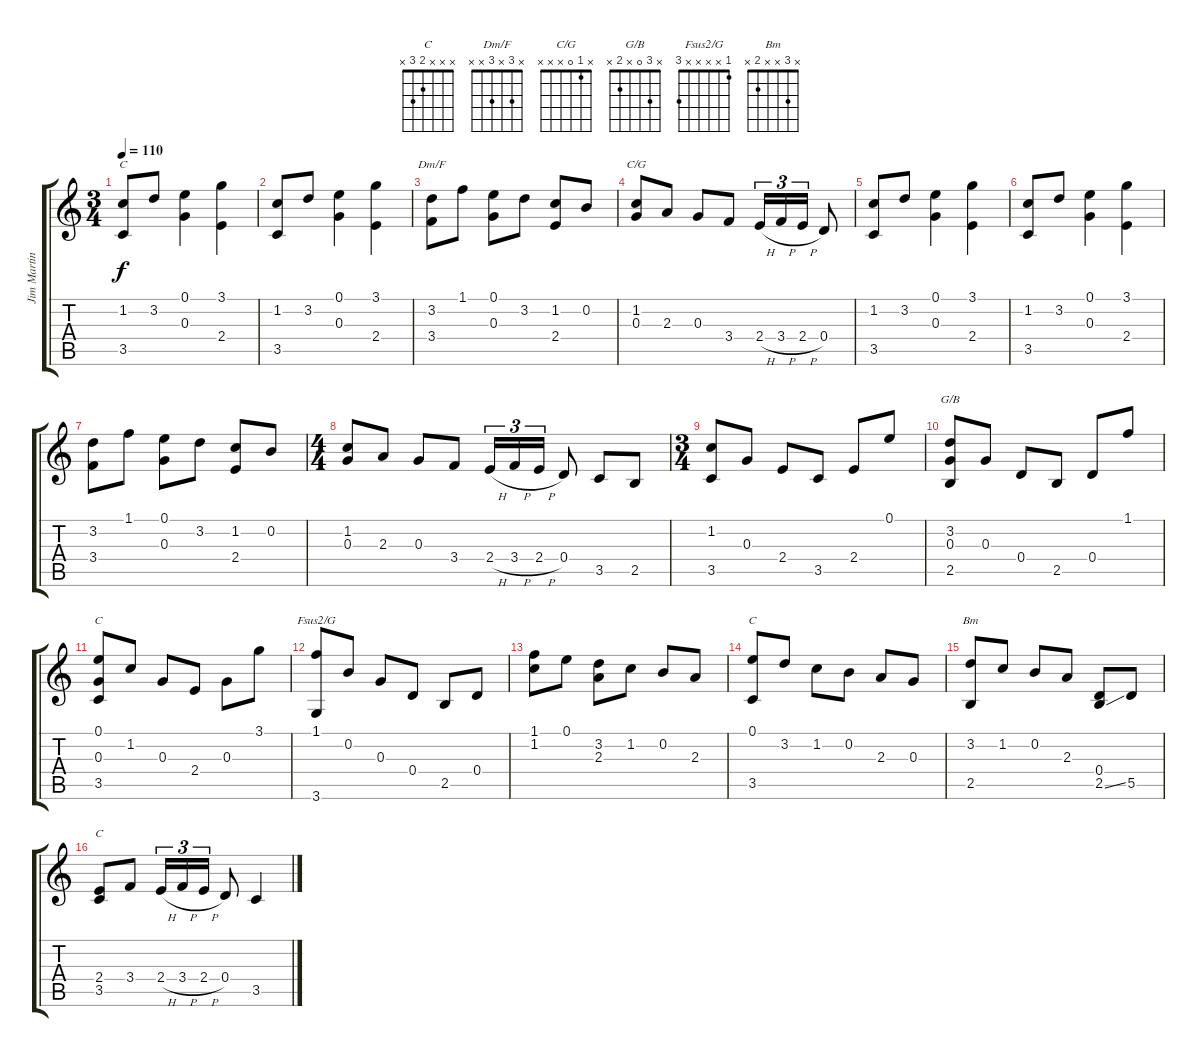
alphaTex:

\track ("Jim Martin - Acoustic Guitar" "Jim Martin") {instrument acousticguitarnylon}
\staff {score tabs}
\tuning (E4 B3 G3 D3 A2 E2) {hide}
\chord ("C" x 1 x x 3 x)
\chord ("Dm/F" x 3 x 3 x x)
\chord ("C/G" x 1 0 x x x)
\chord ("G/B" x 3 0 x 2 x)
\chord ("C" 0 x 0 x 3 x)
\chord ("Fsus2/G" 1 x x x x 3)
\chord ("C" 0 x x x 3 x)
\chord ("Bm" x 3 x x 2 x)
\chord ("C" x x x 2 3 x)
\ts (3 4)
\tempo 110
\clef g2
\ks c
(1.2 3.5).8{ch "C" dy f instrument acousticguitarnylon} 3.2.8 (0.1 0.3).4 (3.1 2.4).4 |
(1.2 3.5).8 3.2.8 (0.1 0.3).4 (3.1 2.4).4 |
(3.2 3.4).8{ch "Dm/F"} 1.1.8 (0.1 0.3).8 3.2.8 (1.2 2.4).8 0.2.8 |
(1.2 0.3).8{ch "C/G"} 2.3.8 0.3.8 3.4.8 2.4{h}.16{tu (3 2)} 3.4{h}.16{tu (3 2)} 2.4{h}.16{tu (3 2)} 0.4.8 |
(1.2 3.5).8 3.2.8 (0.1 0.3).4 (3.1 2.4).4 |
(1.2 3.5).8 3.2.8 (0.1 0.3).4 (3.1 2.4).4 |
(3.2 3.4).8 1.1.8 (0.1 0.3).8 3.2.8 (1.2 2.4).8 0.2.8 |
\ts (4 4)
(1.2 0.3).8 2.3.8 0.3.8 3.4.8 2.4{h}.16{tu (3 2)} 3.4{h}.16{tu (3 2)} 2.4{h}.16{tu (3 2)} 0.4.8 3.5.8 2.5.8 |
\ts (3 4)
(1.2 3.5).8 0.3.8 2.4.8 3.5.8 2.4.8 0.1.8 |
(3.2 0.3 2.5).8{ch "G/B"} 0.3.8 0.4.8 2.5.8 0.4.8 1.1.8 |
(0.1 0.3 3.5).8{ch "C"} 1.2.8 0.3.8 2.4.8 0.3.8 3.1.8 |
(1.1 3.6).8{ch "Fsus2/G"} 0.2.8 0.3.8 0.4.8 2.5.8 0.4.8 |
(1.1 1.2).8 0.1.8 (3.2 2.3).8 1.2.8 0.2.8 2.3.8 |
(0.1 3.5).8{ch "C"} 3.2.8 1.2.8 0.2.8 2.3.8 0.3.8 |
(3.2 2.5).8{ch "Bm"} 1.2.8 0.2.8 2.3.8 (0.4 2.5{ss}).8 5.5.8 |
(2.4 3.5).8{ch "C"} 3.4.8 2.4{h}.16{tu (3 2)} 3.4{h}.16{tu (3 2)} 2.4{h}.16{tu (3 2)} 0.4.8 3.5.4
